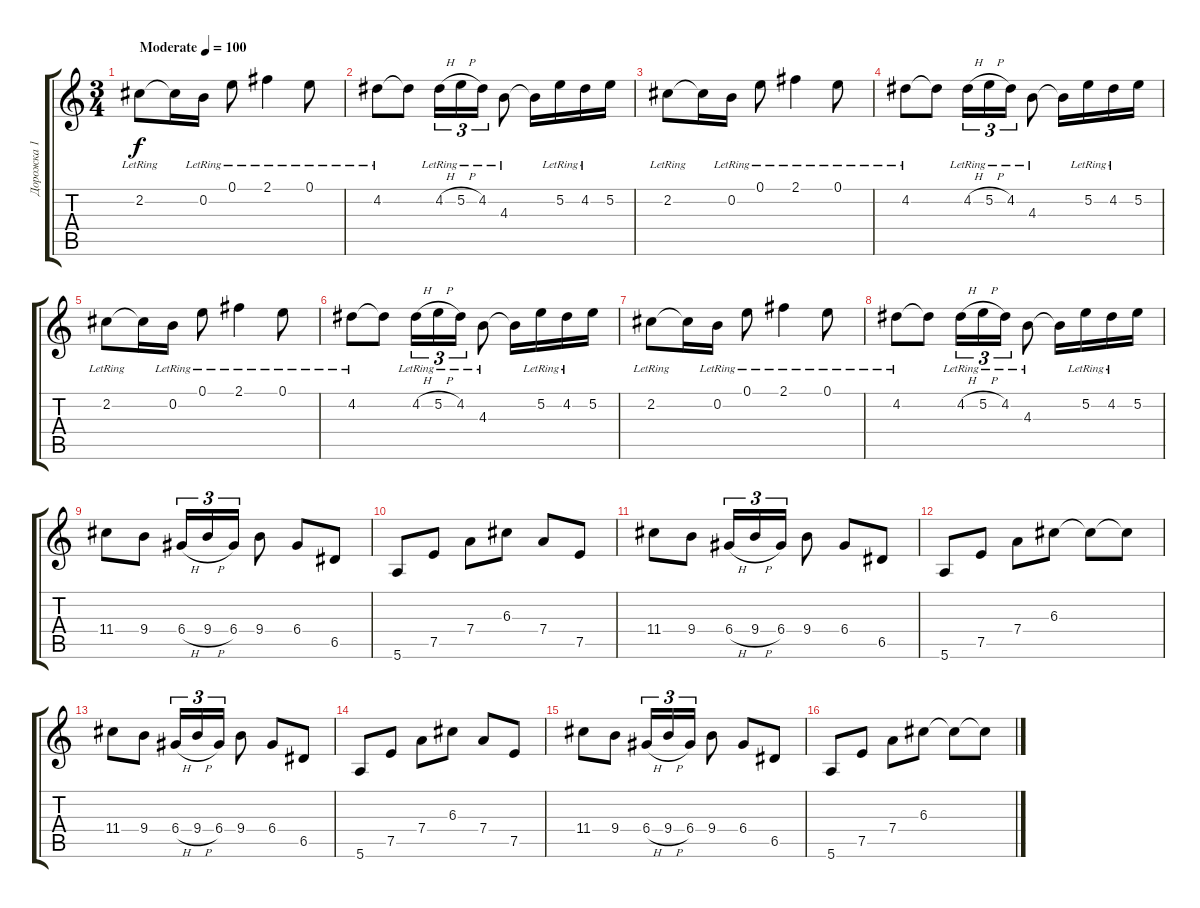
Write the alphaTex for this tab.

\track ("Дорожка 1" "Дорожка 1") {instrument electricguitarclean}
\staff {score tabs}
\tuning (E4 B3 G3 D3 A2 E2) {hide}
\ts (3 4)
\tempo (100 "Moderate")
\clef g2
\ks c
2.2{lr}.8{dy f instrument electricguitarclean} 2.2{t}.16 0.2{lr}.16 0.1{lr}.8 2.1{lr}.4 0.1{lr}.8 |
4.2{lr}.8 4.2{t}.8 4.2{h lr}.16{tu (3 2)} 5.2{h lr}.16{tu (3 2)} 4.2{lr}.16{tu (3 2)} 4.3{lr}.8 4.3{t}.16 5.2{lr}.16 4.2{lr}.16 5.2.16 |
2.2{lr}.8 2.2{t}.16 0.2{lr}.16 0.1{lr}.8 2.1{lr}.4 0.1{lr}.8 |
4.2{lr}.8 4.2{t}.8 4.2{h lr}.16{tu (3 2)} 5.2{h lr}.16{tu (3 2)} 4.2{lr}.16{tu (3 2)} 4.3{lr}.8 4.3{t}.16 5.2{lr}.16 4.2{lr}.16 5.2.16 |
2.2{lr}.8 2.2{t}.16 0.2{lr}.16 0.1{lr}.8 2.1{lr}.4 0.1{lr}.8 |
4.2{lr}.8 4.2{t}.8 4.2{h lr}.16{tu (3 2)} 5.2{h lr}.16{tu (3 2)} 4.2{lr}.16{tu (3 2)} 4.3{lr}.8 4.3{t}.16 5.2{lr}.16 4.2{lr}.16 5.2.16 |
2.2{lr}.8 2.2{t}.16 0.2{lr}.16 0.1{lr}.8 2.1{lr}.4 0.1{lr}.8 |
4.2{lr}.8 4.2{t}.8 4.2{h lr}.16{tu (3 2)} 5.2{h lr}.16{tu (3 2)} 4.2{lr}.16{tu (3 2)} 4.3{lr}.8 4.3{t}.16 5.2{lr}.16 4.2{lr}.16 5.2.16 |
11.4.8 9.4.8 6.4{h}.16{tu (3 2)} 9.4{h}.16{tu (3 2)} 6.4.16{tu (3 2)} 9.4.8 6.4.8 6.5.8 |
5.6.8 7.5.8 7.4.8 6.3.8 7.4.8 7.5.8 |
11.4.8 9.4.8 6.4{h}.16{tu (3 2)} 9.4{h}.16{tu (3 2)} 6.4.16{tu (3 2)} 9.4.8 6.4.8 6.5.8 |
5.6.8 7.5.8 7.4.8 6.3.8 6.3{t}.8 6.3{t}.8 |
11.4.8 9.4.8 6.4{h}.16{tu (3 2)} 9.4{h}.16{tu (3 2)} 6.4.16{tu (3 2)} 9.4.8 6.4.8 6.5.8 |
5.6.8 7.5.8 7.4.8 6.3.8 7.4.8 7.5.8 |
11.4.8 9.4.8 6.4{h}.16{tu (3 2)} 9.4{h}.16{tu (3 2)} 6.4.16{tu (3 2)} 9.4.8 6.4.8 6.5.8 |
5.6.8 7.5.8 7.4.8 6.3.8 6.3{t}.8 6.3{t}.8
